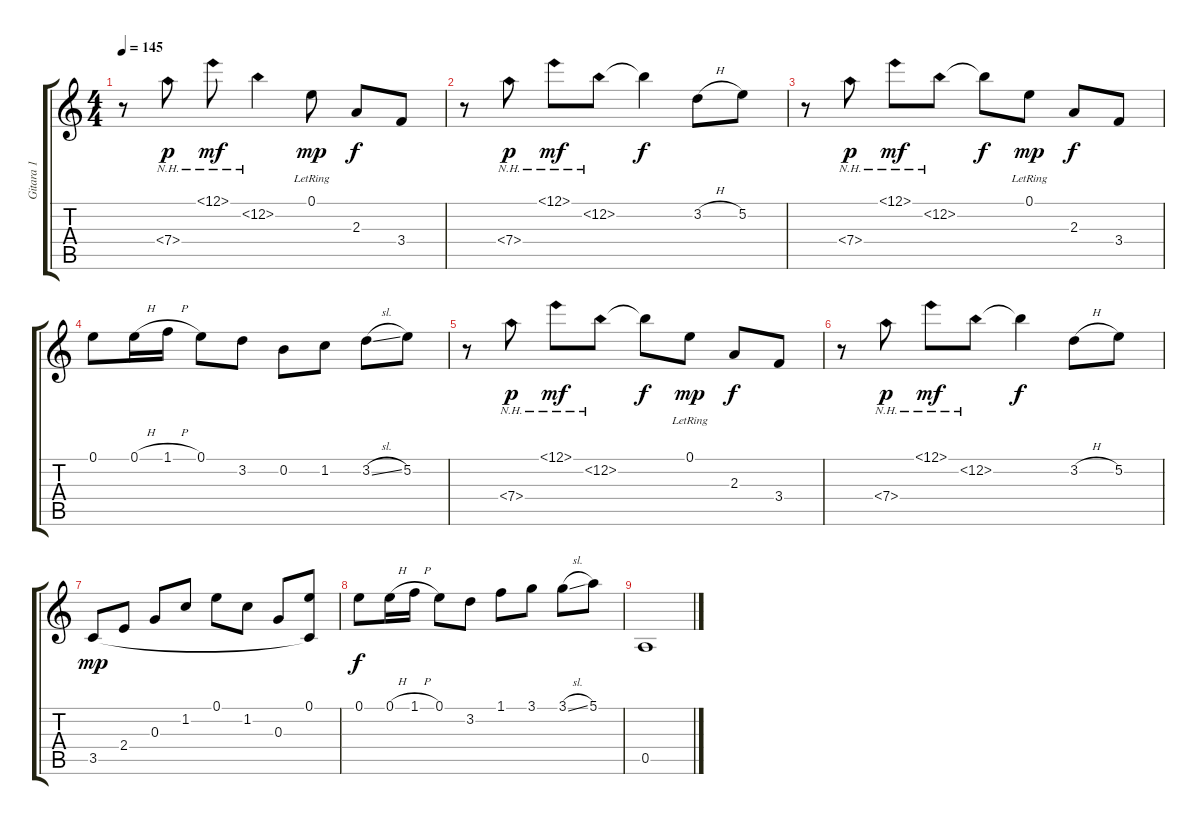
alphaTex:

\track ("Gitara 1" "Gitara 1") {instrument acousticguitarnylon}
\staff {score tabs}
\tuning (E4 B3 G3 D3 A2 E2) {hide}
\ts (4 4)
\tempo 145
\clef g2
\ks aminor
r.8{dy f} 7.4{nh}.8{dy p} 12.1{nh}.8{dy mf} 12.2{nh}.4 0.1{lr}.8{dy mp} 2.3.8{dy f} 3.4.8 |
r.8 7.4{nh}.8{dy p} 12.1{nh}.8{dy mf} 12.2{nh}.8 12.2{t}.4{dy f} 3.2{h}.8 5.2.8 |
r.8 7.4{nh}.8{dy p} 12.1{nh}.8{dy mf} 12.2{nh}.8 12.2{t}.8{dy f} 0.1{lr}.8{dy mp} 2.3.8{dy f} 3.4.8 |
\ks c
0.1.8 0.1{h}.16 1.1{h}.16 0.1.8 3.2.8 0.2.8 1.2.8 3.2{sl}.8 5.2.8 |
\ks aminor
r.8 7.4{nh}.8{dy p} 12.1{nh}.8{dy mf} 12.2{nh}.8 12.2{t}.8{dy f} 0.1{lr}.8{dy mp} 2.3.8{dy f} 3.4.8 |
r.8{volume 0} 7.4{nh}.8{dy p} 12.1{nh}.8{dy mf} 12.2{nh}.8 12.2{t}.4{dy f} 3.2{h}.8 5.2.8 |
3.5.8{dy mp} 2.4.8 0.3.8 1.2.8 0.1.8 1.2.8 0.3.8 (0.1 3.5{t}).8 |
0.1.8{dy f} 0.1{h}.16 1.1{h}.16 0.1.8 3.2.8 1.1.8 3.1.8 3.1{sl}.8 5.1.8 |
0.5.1
